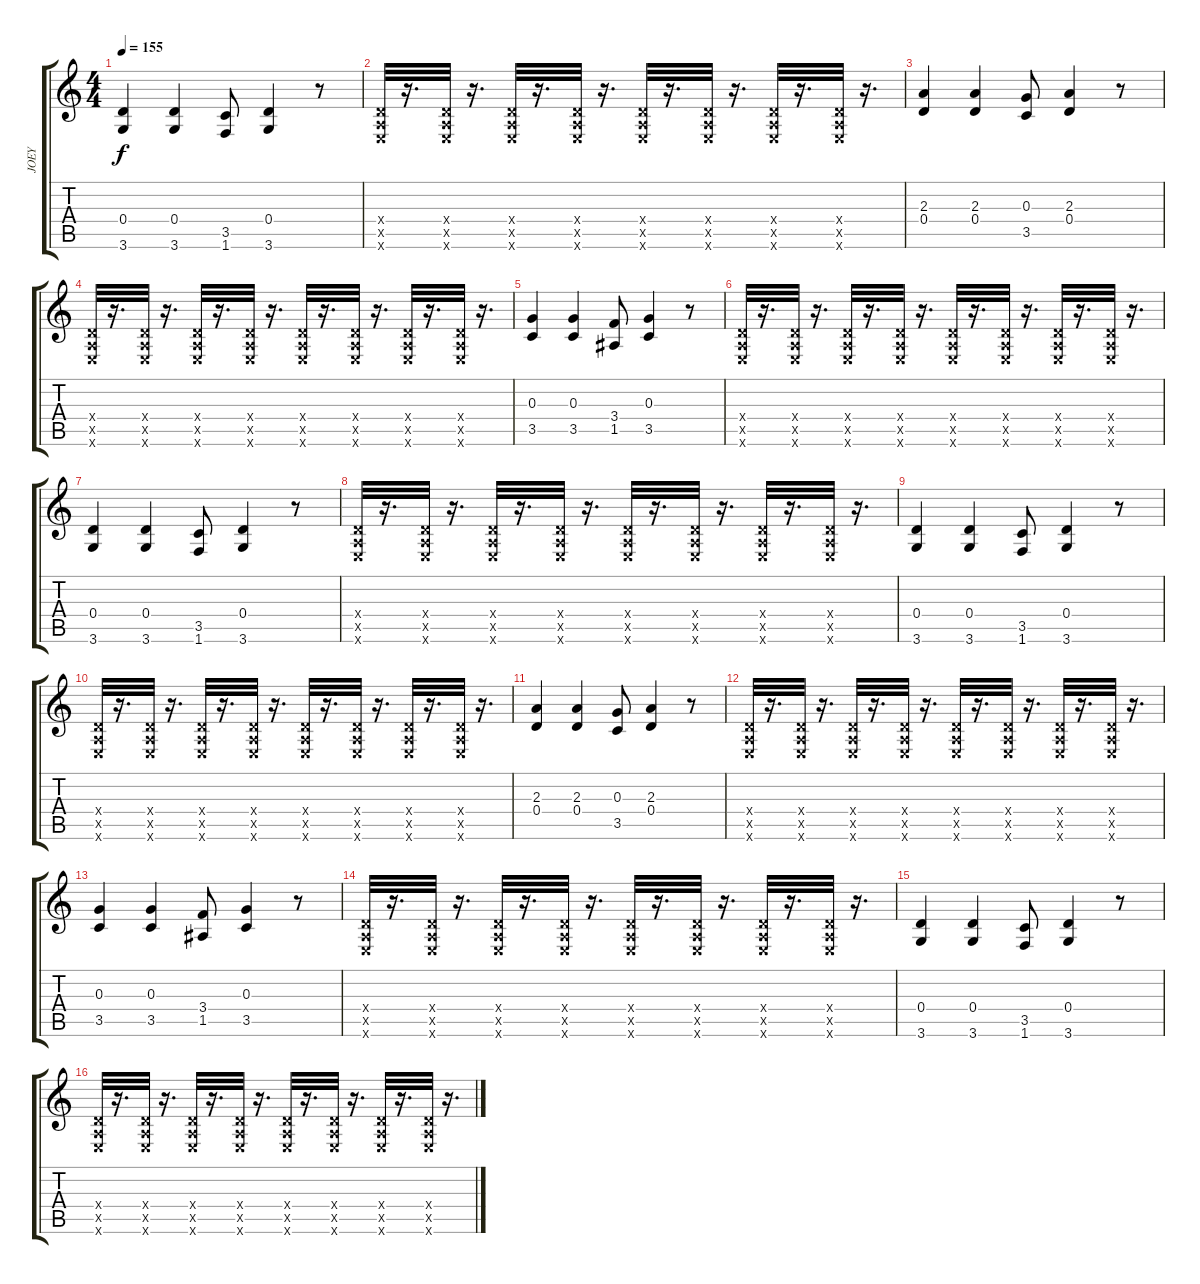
\track ("JOEY" "JOEY") {instrument distortionguitar}
\staff {score tabs}
\tuning (E4 B3 G3 D3 A2 E2) {hide}
\ts (4 4)
\tempo 155
\clef g2
\ks c
(0.4 3.6).4{dy f instrument distortionguitar} (0.4 3.6).4 (3.5 1.6).8 (0.4 3.6).4 r.8 |
(0.4{x} 0.5{x} 0.6{x}).32 r.16{d} (0.4{x} 0.5{x} 0.6{x}).32 r.16{d} (0.4{x} 0.5{x} 0.6{x}).32 r.16{d} (0.4{x} 0.5{x} 0.6{x}).32 r.16{d} (0.4{x} 0.5{x} 0.6{x}).32 r.16{d} (0.4{x} 0.5{x} 0.6{x}).32 r.16{d} (0.4{x} 0.5{x} 0.6{x}).32 r.16{d} (0.4{x} 0.5{x} 0.6{x}).32 r.16{d} |
(2.3 0.4).4 (2.3 0.4).4 (0.3 3.5).8 (2.3 0.4).4 r.8 |
(0.4{x} 0.5{x} 0.6{x}).32 r.16{d} (0.4{x} 0.5{x} 0.6{x}).32 r.16{d} (0.4{x} 0.5{x} 0.6{x}).32 r.16{d} (0.4{x} 0.5{x} 0.6{x}).32 r.16{d} (0.4{x} 0.5{x} 0.6{x}).32 r.16{d} (0.4{x} 0.5{x} 0.6{x}).32 r.16{d} (0.4{x} 0.5{x} 0.6{x}).32 r.16{d} (0.4{x} 0.5{x} 0.6{x}).32 r.16{d} |
(0.3 3.5).4 (0.3 3.5).4 (3.4 1.5).8 (0.3 3.5).4 r.8 |
(0.4{x} 0.5{x} 0.6{x}).32 r.16{d} (0.4{x} 0.5{x} 0.6{x}).32 r.16{d} (0.4{x} 0.5{x} 0.6{x}).32 r.16{d} (0.4{x} 0.5{x} 0.6{x}).32 r.16{d} (0.4{x} 0.5{x} 0.6{x}).32 r.16{d} (0.4{x} 0.5{x} 0.6{x}).32 r.16{d} (0.4{x} 0.5{x} 0.6{x}).32 r.16{d} (0.4{x} 0.5{x} 0.6{x}).32 r.16{d} |
(0.4 3.6).4 (0.4 3.6).4 (3.5 1.6).8 (0.4 3.6).4 r.8 |
(0.4{x} 0.5{x} 0.6{x}).32 r.16{d} (0.4{x} 0.5{x} 0.6{x}).32 r.16{d} (0.4{x} 0.5{x} 0.6{x}).32 r.16{d} (0.4{x} 0.5{x} 0.6{x}).32 r.16{d} (0.4{x} 0.5{x} 0.6{x}).32 r.16{d} (0.4{x} 0.5{x} 0.6{x}).32 r.16{d} (0.4{x} 0.5{x} 0.6{x}).32 r.16{d} (0.4{x} 0.5{x} 0.6{x}).32 r.16{d} |
(0.4 3.6).4 (0.4 3.6).4 (3.5 1.6).8 (0.4 3.6).4 r.8 |
(0.4{x} 0.5{x} 0.6{x}).32 r.16{d} (0.4{x} 0.5{x} 0.6{x}).32 r.16{d} (0.4{x} 0.5{x} 0.6{x}).32 r.16{d} (0.4{x} 0.5{x} 0.6{x}).32 r.16{d} (0.4{x} 0.5{x} 0.6{x}).32 r.16{d} (0.4{x} 0.5{x} 0.6{x}).32 r.16{d} (0.4{x} 0.5{x} 0.6{x}).32 r.16{d} (0.4{x} 0.5{x} 0.6{x}).32 r.16{d} |
(2.3 0.4).4 (2.3 0.4).4 (0.3 3.5).8 (2.3 0.4).4 r.8 |
(0.4{x} 0.5{x} 0.6{x}).32 r.16{d} (0.4{x} 0.5{x} 0.6{x}).32 r.16{d} (0.4{x} 0.5{x} 0.6{x}).32 r.16{d} (0.4{x} 0.5{x} 0.6{x}).32 r.16{d} (0.4{x} 0.5{x} 0.6{x}).32 r.16{d} (0.4{x} 0.5{x} 0.6{x}).32 r.16{d} (0.4{x} 0.5{x} 0.6{x}).32 r.16{d} (0.4{x} 0.5{x} 0.6{x}).32 r.16{d} |
(0.3 3.5).4 (0.3 3.5).4 (3.4 1.5).8 (0.3 3.5).4 r.8 |
(0.4{x} 0.5{x} 0.6{x}).32 r.16{d} (0.4{x} 0.5{x} 0.6{x}).32 r.16{d} (0.4{x} 0.5{x} 0.6{x}).32 r.16{d} (0.4{x} 0.5{x} 0.6{x}).32 r.16{d} (0.4{x} 0.5{x} 0.6{x}).32 r.16{d} (0.4{x} 0.5{x} 0.6{x}).32 r.16{d} (0.4{x} 0.5{x} 0.6{x}).32 r.16{d} (0.4{x} 0.5{x} 0.6{x}).32 r.16{d} |
(0.4 3.6).4 (0.4 3.6).4 (3.5 1.6).8 (0.4 3.6).4 r.8 |
(0.4{x} 0.5{x} 0.6{x}).32 r.16{d} (0.4{x} 0.5{x} 0.6{x}).32 r.16{d} (0.4{x} 0.5{x} 0.6{x}).32 r.16{d} (0.4{x} 0.5{x} 0.6{x}).32 r.16{d} (0.4{x} 0.5{x} 0.6{x}).32 r.16{d} (0.4{x} 0.5{x} 0.6{x}).32 r.16{d} (0.4{x} 0.5{x} 0.6{x}).32 r.16{d} (0.4{x} 0.5{x} 0.6{x}).32 r.16{d}
